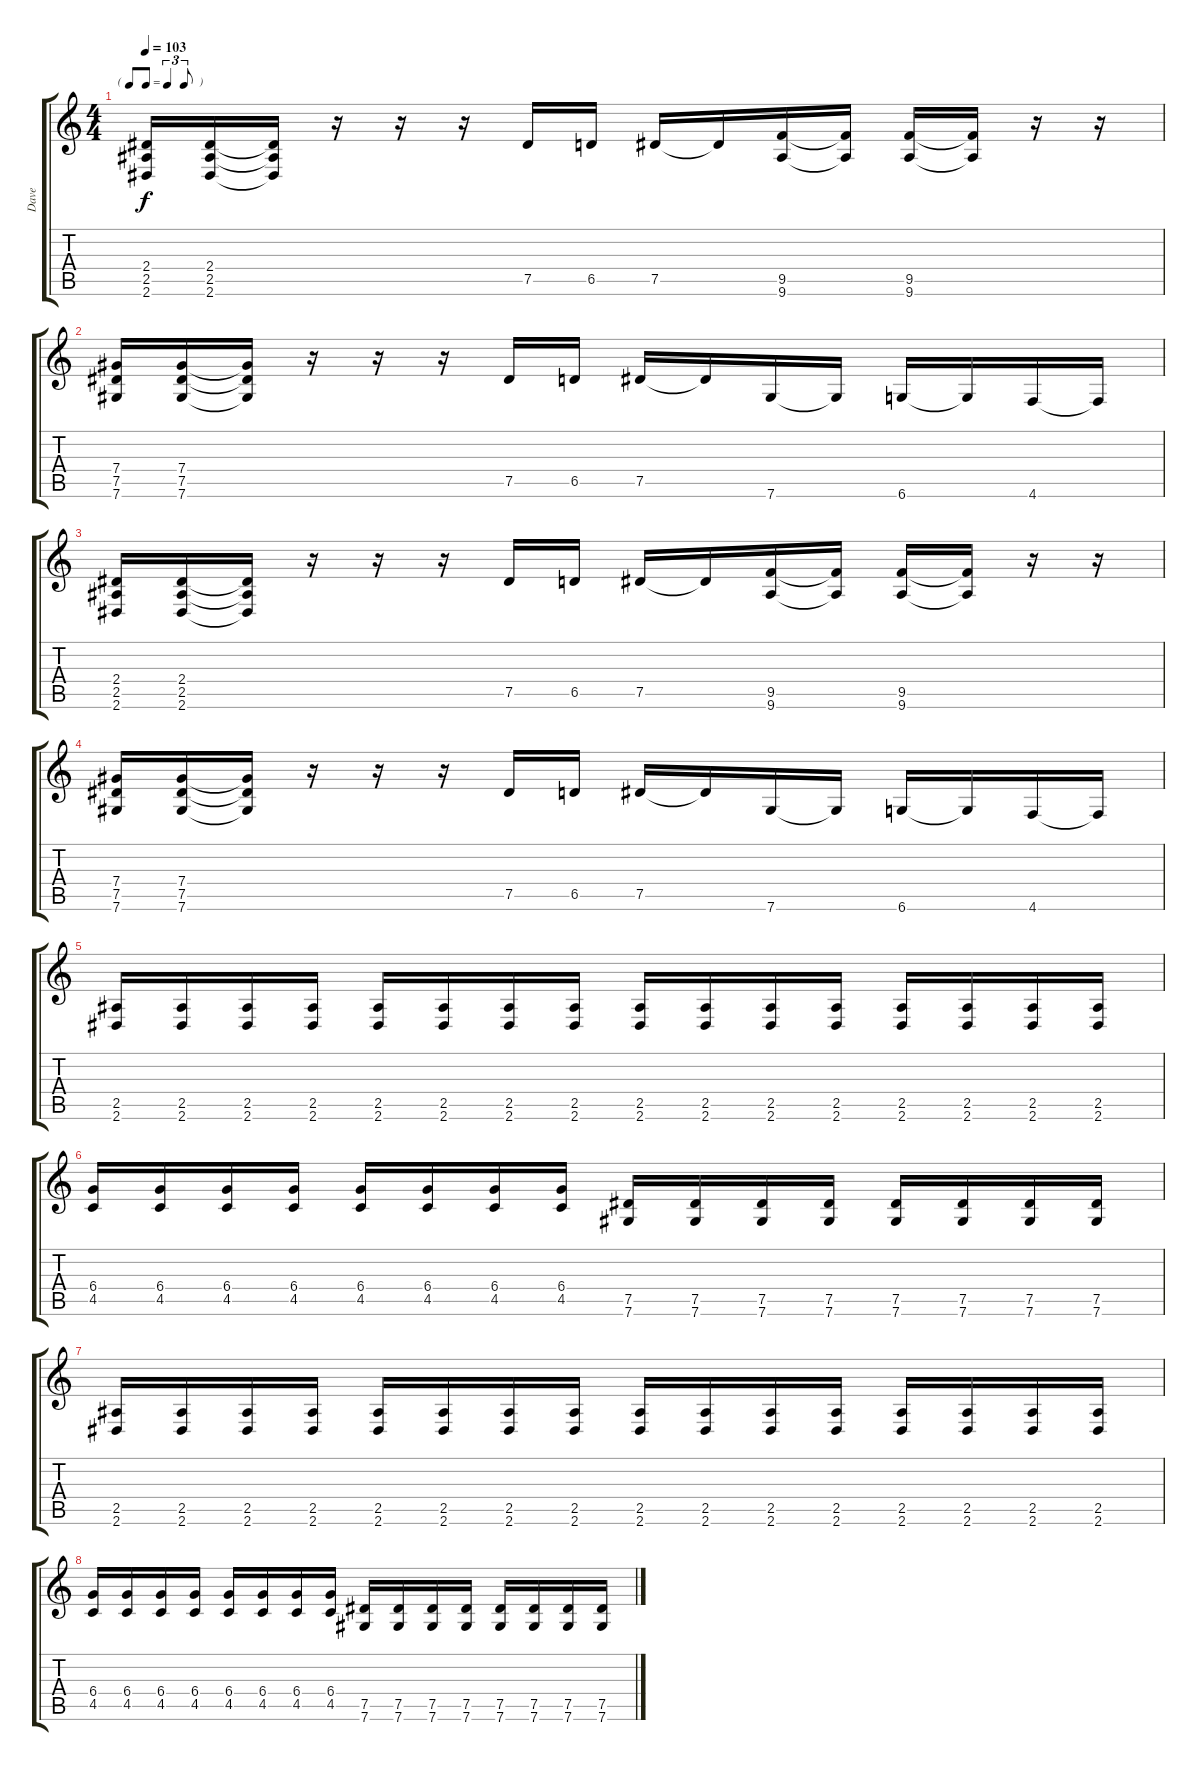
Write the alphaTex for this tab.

\track ("Dave" "Dave") {instrument distortionguitar}
\staff {score tabs}
\tuning (Eb4 Bb3 Gb3 Db3 Ab2 Db2) {hide}
\ts (4 4)
\tf triplet8th
\tempo 103
\clef g2
\ks c
(2.4 2.5 2.6).16{dy f} (2.4 2.5 2.6).16 (2.4{t} 2.5{t} 2.6{t}).16 r.16 r.16 r.16 7.5.16 6.5.16 7.5.16 7.5{t}.16 (9.5 9.6).16 (9.5{t} 9.6{t}).16 (9.5 9.6).16 (9.5{t} 9.6{t}).16 r.16 r.16 |
(7.4 7.5 7.6).16 (7.4 7.5 7.6).16 (7.4{t} 7.5{t} 7.6{t}).16 r.16 r.16 r.16 7.5.16 6.5.16 7.5.16 7.5{t}.16 7.6.16 7.6{t}.16 6.6.16 6.6{t}.16 4.6.16 4.6{t}.16 |
(2.4 2.5 2.6).16 (2.4 2.5 2.6).16 (2.4{t} 2.5{t} 2.6{t}).16 r.16 r.16 r.16 7.5.16 6.5.16 7.5.16 7.5{t}.16 (9.5 9.6).16 (9.5{t} 9.6{t}).16 (9.5 9.6).16 (9.5{t} 9.6{t}).16 r.16 r.16 |
(7.4 7.5 7.6).16 (7.4 7.5 7.6).16 (7.4{t} 7.5{t} 7.6{t}).16 r.16 r.16 r.16 7.5.16 6.5.16 7.5.16 7.5{t}.16 7.6.16 7.6{t}.16 6.6.16 6.6{t}.16 4.6.16 4.6{t}.16 |
(2.5 2.6).16{instrument electricguitarmuted} (2.5 2.6).16 (2.5 2.6).16{instrument distortionguitar} (2.5 2.6).16{instrument electricguitarmuted} (2.5 2.6).16 (2.5 2.6).16 (2.5 2.6).16{instrument distortionguitar} (2.5 2.6).16{instrument electricguitarmuted} (2.5 2.6).16 (2.5 2.6).16 (2.5 2.6).16{instrument distortionguitar} (2.5 2.6).16{instrument electricguitarmuted} (2.5 2.6).16 (2.5 2.6).16 (2.5 2.6).16{instrument distortionguitar} (2.5 2.6).16 |
(6.4 4.5).16{instrument electricguitarmuted} (6.4 4.5).16 (6.4 4.5).16{instrument distortionguitar} (6.4 4.5).16{instrument electricguitarmuted} (6.4 4.5).16 (6.4 4.5).16 (6.4 4.5).16{instrument distortionguitar} (6.4 4.5).16 (7.5 7.6).16{instrument electricguitarmuted} (7.5 7.6).16 (7.5 7.6).16{instrument distortionguitar} (7.5 7.6).16{instrument electricguitarmuted} (7.5 7.6).16 (7.5 7.6).16 (7.5 7.6).16{instrument distortionguitar} (7.5 7.6).16 |
(2.5 2.6).16{instrument electricguitarmuted} (2.5 2.6).16 (2.5 2.6).16{instrument distortionguitar} (2.5 2.6).16{instrument electricguitarmuted} (2.5 2.6).16 (2.5 2.6).16 (2.5 2.6).16{instrument distortionguitar} (2.5 2.6).16{instrument electricguitarmuted} (2.5 2.6).16 (2.5 2.6).16 (2.5 2.6).16{instrument distortionguitar} (2.5 2.6).16{instrument electricguitarmuted} (2.5 2.6).16 (2.5 2.6).16 (2.5 2.6).16{instrument distortionguitar} (2.5 2.6).16 |
(6.4 4.5).16{instrument electricguitarmuted} (6.4 4.5).16 (6.4 4.5).16{instrument distortionguitar} (6.4 4.5).16{instrument electricguitarmuted} (6.4 4.5).16 (6.4 4.5).16 (6.4 4.5).16{instrument distortionguitar} (6.4 4.5).16 (7.5 7.6).16{instrument distortionguitar} (7.5 7.6).16 (7.5 7.6).16 (7.5 7.6).16 (7.5 7.6).16 (7.5 7.6).16 (7.5 7.6).16 (7.5 7.6).16
